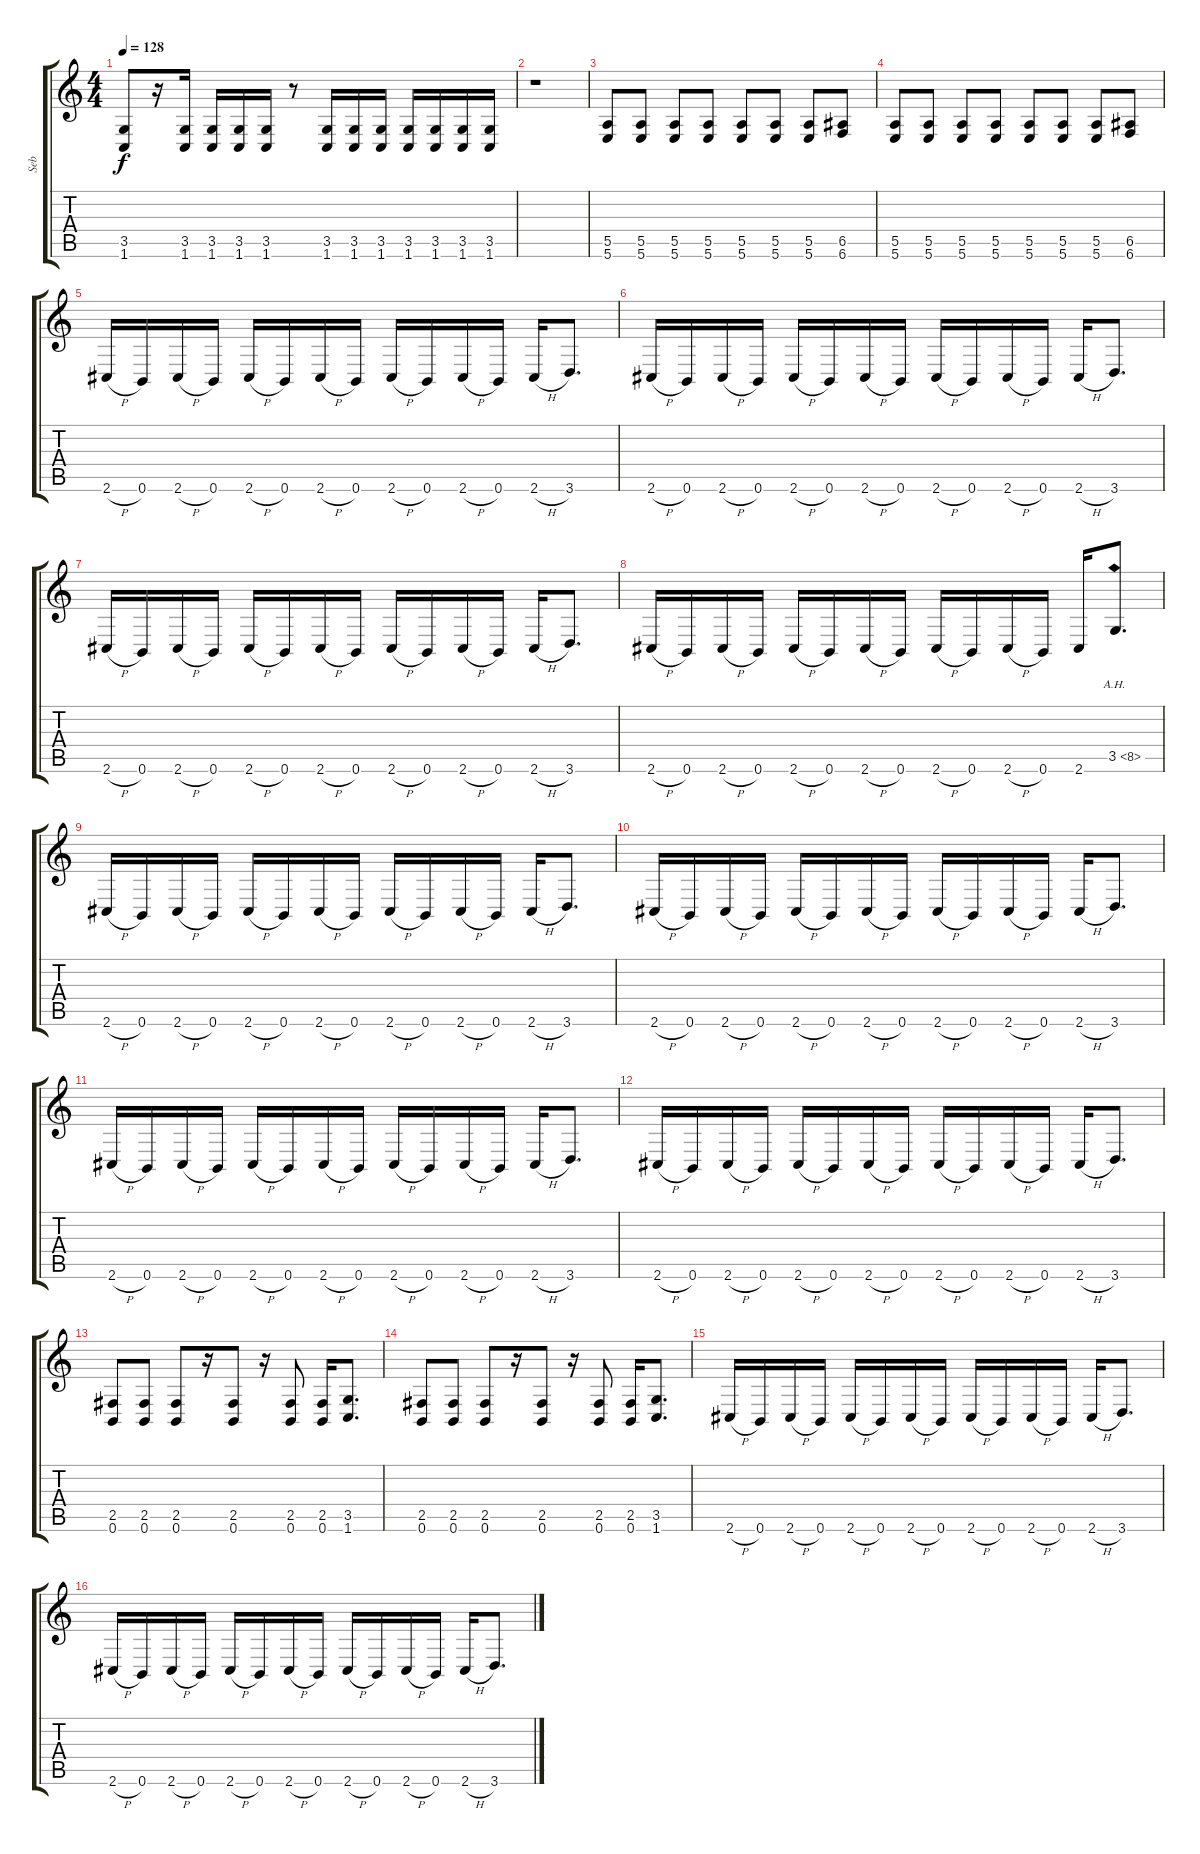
\track ("Seb" "Seb") {instrument distortionguitar}
\staff {score tabs}
\tuning (B3 Gb3 D3 A2 E2 B1) {hide}
\ts (4 4)
\tempo 128
\clef g2
\ks c
(3.5 1.6).8{dy f} r.16 (3.5 1.6).16 (3.5 1.6).16 (3.5 1.6).16 (3.5 1.6).16 r.8 (3.5 1.6).16 (3.5 1.6).16 (3.5 1.6).16 (3.5 1.6).16 (3.5 1.6).16 (3.5 1.6).16 (3.5 1.6).16 |
r.1 |
(5.5 5.6).8 (5.5 5.6).8 (5.5 5.6).8 (5.5 5.6).8 (5.5 5.6).8 (5.5 5.6).8 (5.5 5.6).8 (6.5 6.6).8 |
(5.5 5.6).8 (5.5 5.6).8 (5.5 5.6).8 (5.5 5.6).8 (5.5 5.6).8 (5.5 5.6).8 (5.5 5.6).8 (6.5 6.6).8 |
2.6{h}.16 0.6.16 2.6{h}.16 0.6.16 2.6{h}.16 0.6.16 2.6{h}.16 0.6.16 2.6{h}.16 0.6.16 2.6{h}.16 0.6.16 2.6{h}.16 3.6.8{d} |
2.6{h}.16 0.6.16 2.6{h}.16 0.6.16 2.6{h}.16 0.6.16 2.6{h}.16 0.6.16 2.6{h}.16 0.6.16 2.6{h}.16 0.6.16 2.6{h}.16 3.6.8{d} |
2.6{h}.16 0.6.16 2.6{h}.16 0.6.16 2.6{h}.16 0.6.16 2.6{h}.16 0.6.16 2.6{h}.16 0.6.16 2.6{h}.16 0.6.16 2.6{h}.16 3.6.8{d} |
2.6{h}.16 0.6.16 2.6{h}.16 0.6.16 2.6{h}.16 0.6.16 2.6{h}.16 0.6.16 2.6{h}.16 0.6.16 2.6{h}.16 0.6.16 2.6.16 3.5{ah 5}.8{d} |
2.6{h}.16 0.6.16 2.6{h}.16 0.6.16 2.6{h}.16 0.6.16 2.6{h}.16 0.6.16 2.6{h}.16 0.6.16 2.6{h}.16 0.6.16 2.6{h}.16 3.6.8{d} |
2.6{h}.16 0.6.16 2.6{h}.16 0.6.16 2.6{h}.16 0.6.16 2.6{h}.16 0.6.16 2.6{h}.16 0.6.16 2.6{h}.16 0.6.16 2.6{h}.16 3.6.8{d} |
2.6{h}.16 0.6.16 2.6{h}.16 0.6.16 2.6{h}.16 0.6.16 2.6{h}.16 0.6.16 2.6{h}.16 0.6.16 2.6{h}.16 0.6.16 2.6{h}.16 3.6.8{d} |
2.6{h}.16 0.6.16 2.6{h}.16 0.6.16 2.6{h}.16 0.6.16 2.6{h}.16 0.6.16 2.6{h}.16 0.6.16 2.6{h}.16 0.6.16 2.6{h}.16 3.6.8{d} |
(2.5 0.6).8 (2.5 0.6).8 (2.5 0.6).8 r.16 (2.5 0.6).8 r.16 (2.5 0.6).8 (2.5 0.6).16 (3.5 1.6).8{d} |
(2.5 0.6).8 (2.5 0.6).8 (2.5 0.6).8 r.16 (2.5 0.6).8 r.16 (2.5 0.6).8 (2.5 0.6).16 (3.5 1.6).8{d} |
2.6{h}.16 0.6.16 2.6{h}.16 0.6.16 2.6{h}.16 0.6.16 2.6{h}.16 0.6.16 2.6{h}.16 0.6.16 2.6{h}.16 0.6.16 2.6{h}.16 3.6.8{d} |
2.6{h}.16 0.6.16 2.6{h}.16 0.6.16 2.6{h}.16 0.6.16 2.6{h}.16 0.6.16 2.6{h}.16 0.6.16 2.6{h}.16 0.6.16 2.6{h}.16 3.6.8{d}
